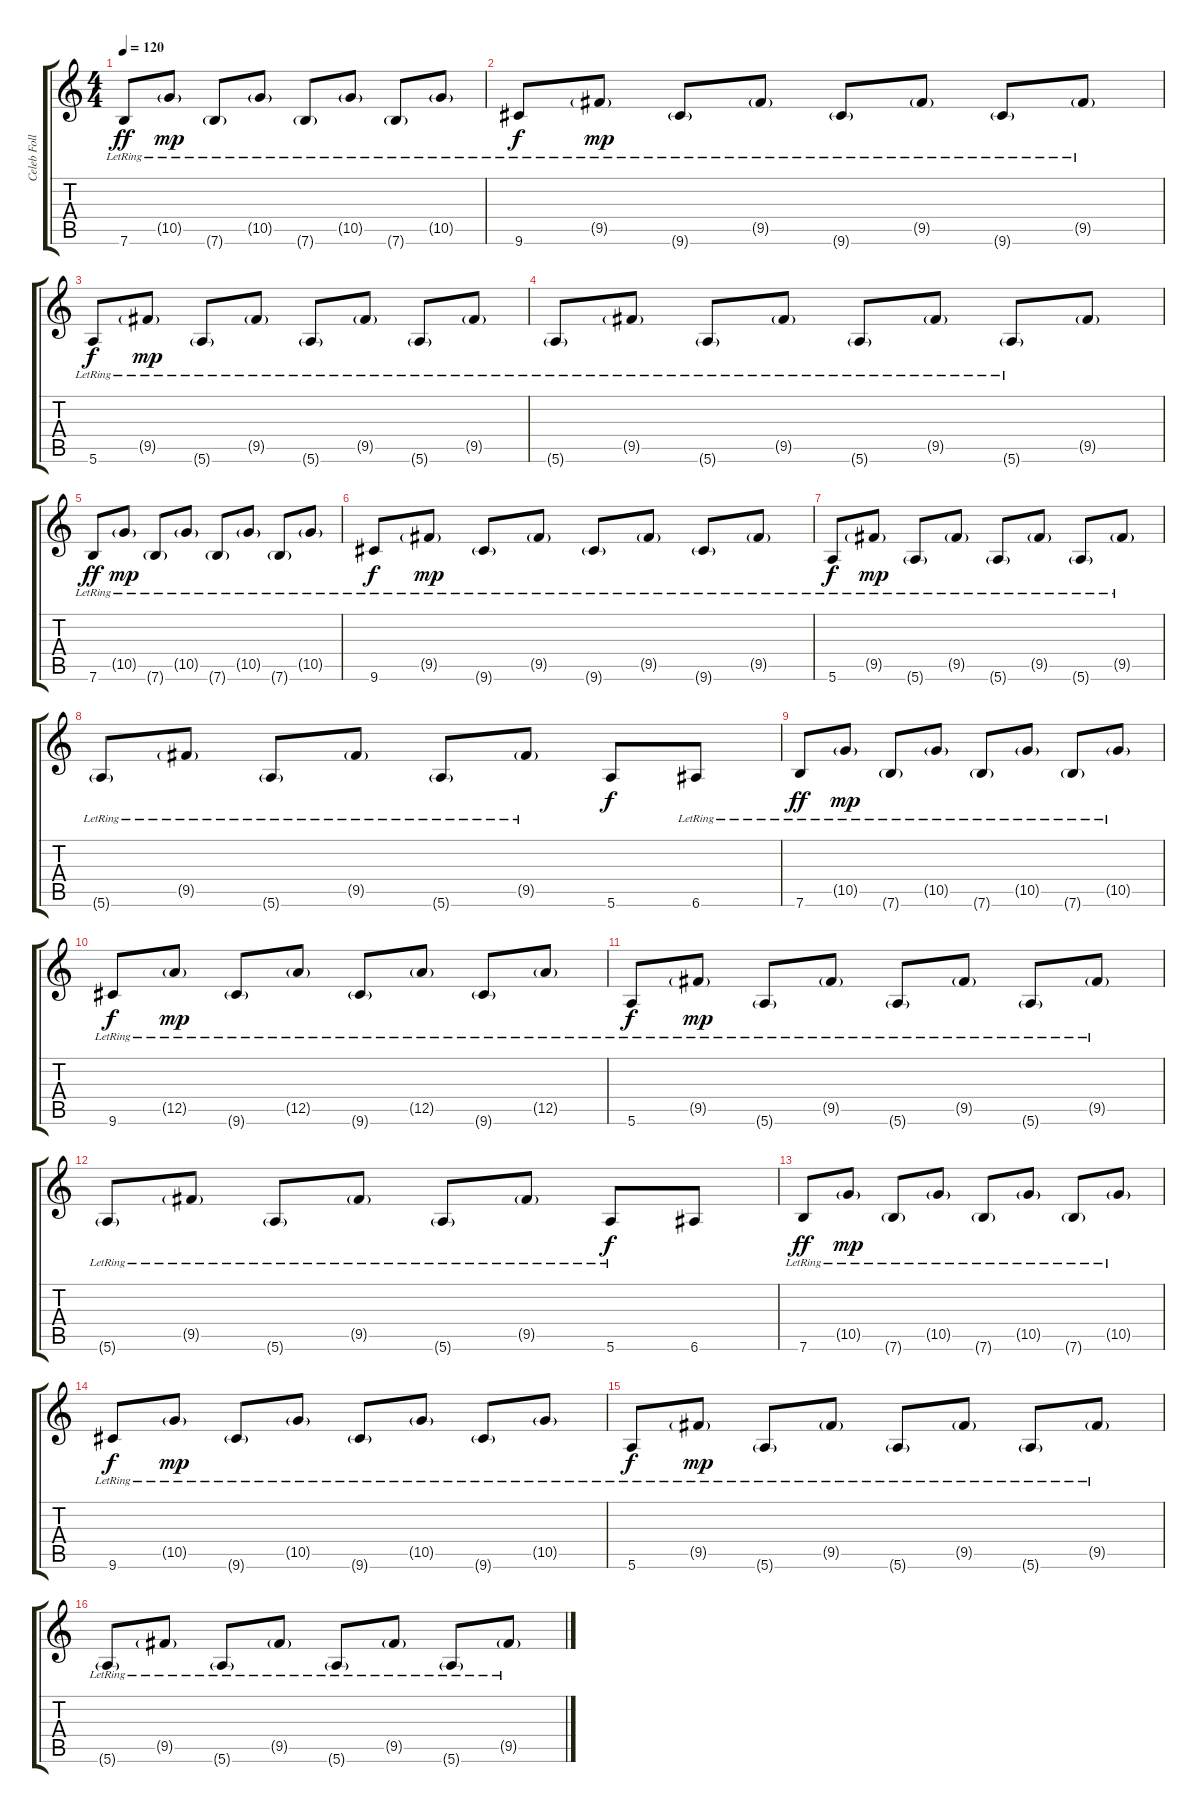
\track ("Celeb Followill - Guitar I" "Celeb Foll") {instrument acousticguitarsteel}
\staff {score tabs}
\tuning (E4 B3 G3 D3 A2 E2) {hide}
\ts (4 4)
\tempo 120
\clef g2
\ks c
7.6{lr}.8{dy ff} 10.5{g lr}.8{dy mp} 7.6{g lr}.8 10.5{g lr}.8 7.6{g lr}.8 10.5{g lr}.8 7.6{g lr}.8 10.5{g lr}.8 |
9.6{lr}.8{dy f} 9.5{g lr}.8{dy mp} 9.6{g lr}.8 9.5{g lr}.8 9.6{g lr}.8 9.5{g lr}.8 9.6{g lr}.8 9.5{g lr}.8 |
5.6{lr}.8{dy f} 9.5{g lr}.8{dy mp} 5.6{g lr}.8 9.5{g lr}.8 5.6{g lr}.8 9.5{g lr}.8 5.6{g lr}.8 9.5{g lr}.8 |
5.6{g lr}.8 9.5{g lr}.8 5.6{g lr}.8 9.5{g lr}.8 5.6{g lr}.8 9.5{g lr}.8 5.6{g lr}.8 9.5{g}.8 |
7.6{lr}.8{dy ff} 10.5{g lr}.8{dy mp} 7.6{g lr}.8 10.5{g lr}.8 7.6{g lr}.8 10.5{g lr}.8 7.6{g lr}.8 10.5{g lr}.8 |
9.6{lr}.8{dy f} 9.5{g lr}.8{dy mp} 9.6{g lr}.8 9.5{g lr}.8 9.6{g lr}.8 9.5{g lr}.8 9.6{g lr}.8 9.5{g lr}.8 |
5.6{lr}.8{dy f} 9.5{g lr}.8{dy mp} 5.6{g lr}.8 9.5{g lr}.8 5.6{g lr}.8 9.5{g lr}.8 5.6{g lr}.8 9.5{g lr}.8 |
5.6{g lr}.8 9.5{g lr}.8 5.6{g lr}.8 9.5{g lr}.8 5.6{g lr}.8 9.5{g lr}.8 5.6.8{dy f} 6.6{lr}.8 |
7.6{lr}.8{dy ff} 10.5{g lr}.8{dy mp} 7.6{g lr}.8 10.5{g lr}.8 7.6{g lr}.8 10.5{g lr}.8 7.6{g lr}.8 10.5{g lr}.8 |
9.6{lr}.8{dy f} 12.5{g lr}.8{dy mp} 9.6{g lr}.8 12.5{g lr}.8 9.6{g lr}.8 12.5{g lr}.8 9.6{g lr}.8 12.5{g lr}.8 |
5.6{lr}.8{dy f} 9.5{g lr}.8{dy mp} 5.6{g lr}.8 9.5{g lr}.8 5.6{g lr}.8 9.5{g lr}.8 5.6{g lr}.8 9.5{g lr}.8 |
5.6{g lr}.8 9.5{g lr}.8 5.6{g lr}.8 9.5{g lr}.8 5.6{g lr}.8 9.5{g lr}.8 5.6{lr}.8{dy f} 6.6.8 |
7.6{lr}.8{dy ff} 10.5{g lr}.8{dy mp} 7.6{g lr}.8 10.5{g lr}.8 7.6{g lr}.8 10.5{g lr}.8 7.6{g lr}.8 10.5{g lr}.8 |
9.6{lr}.8{dy f} 10.5{g lr}.8{dy mp} 9.6{g lr}.8 10.5{g lr}.8 9.6{g lr}.8 10.5{g lr}.8 9.6{g lr}.8 10.5{g lr}.8 |
5.6{lr}.8{dy f volume 0} 9.5{g lr}.8{dy mp} 5.6{g lr}.8 9.5{g lr}.8 5.6{g lr}.8 9.5{g lr}.8 5.6{g lr}.8 9.5{g lr}.8 |
5.6{g lr}.8 9.5{g lr}.8 5.6{g lr}.8 9.5{g lr}.8 5.6{g lr}.8 9.5{g lr}.8 5.6{g lr}.8 9.5{g lr}.8
